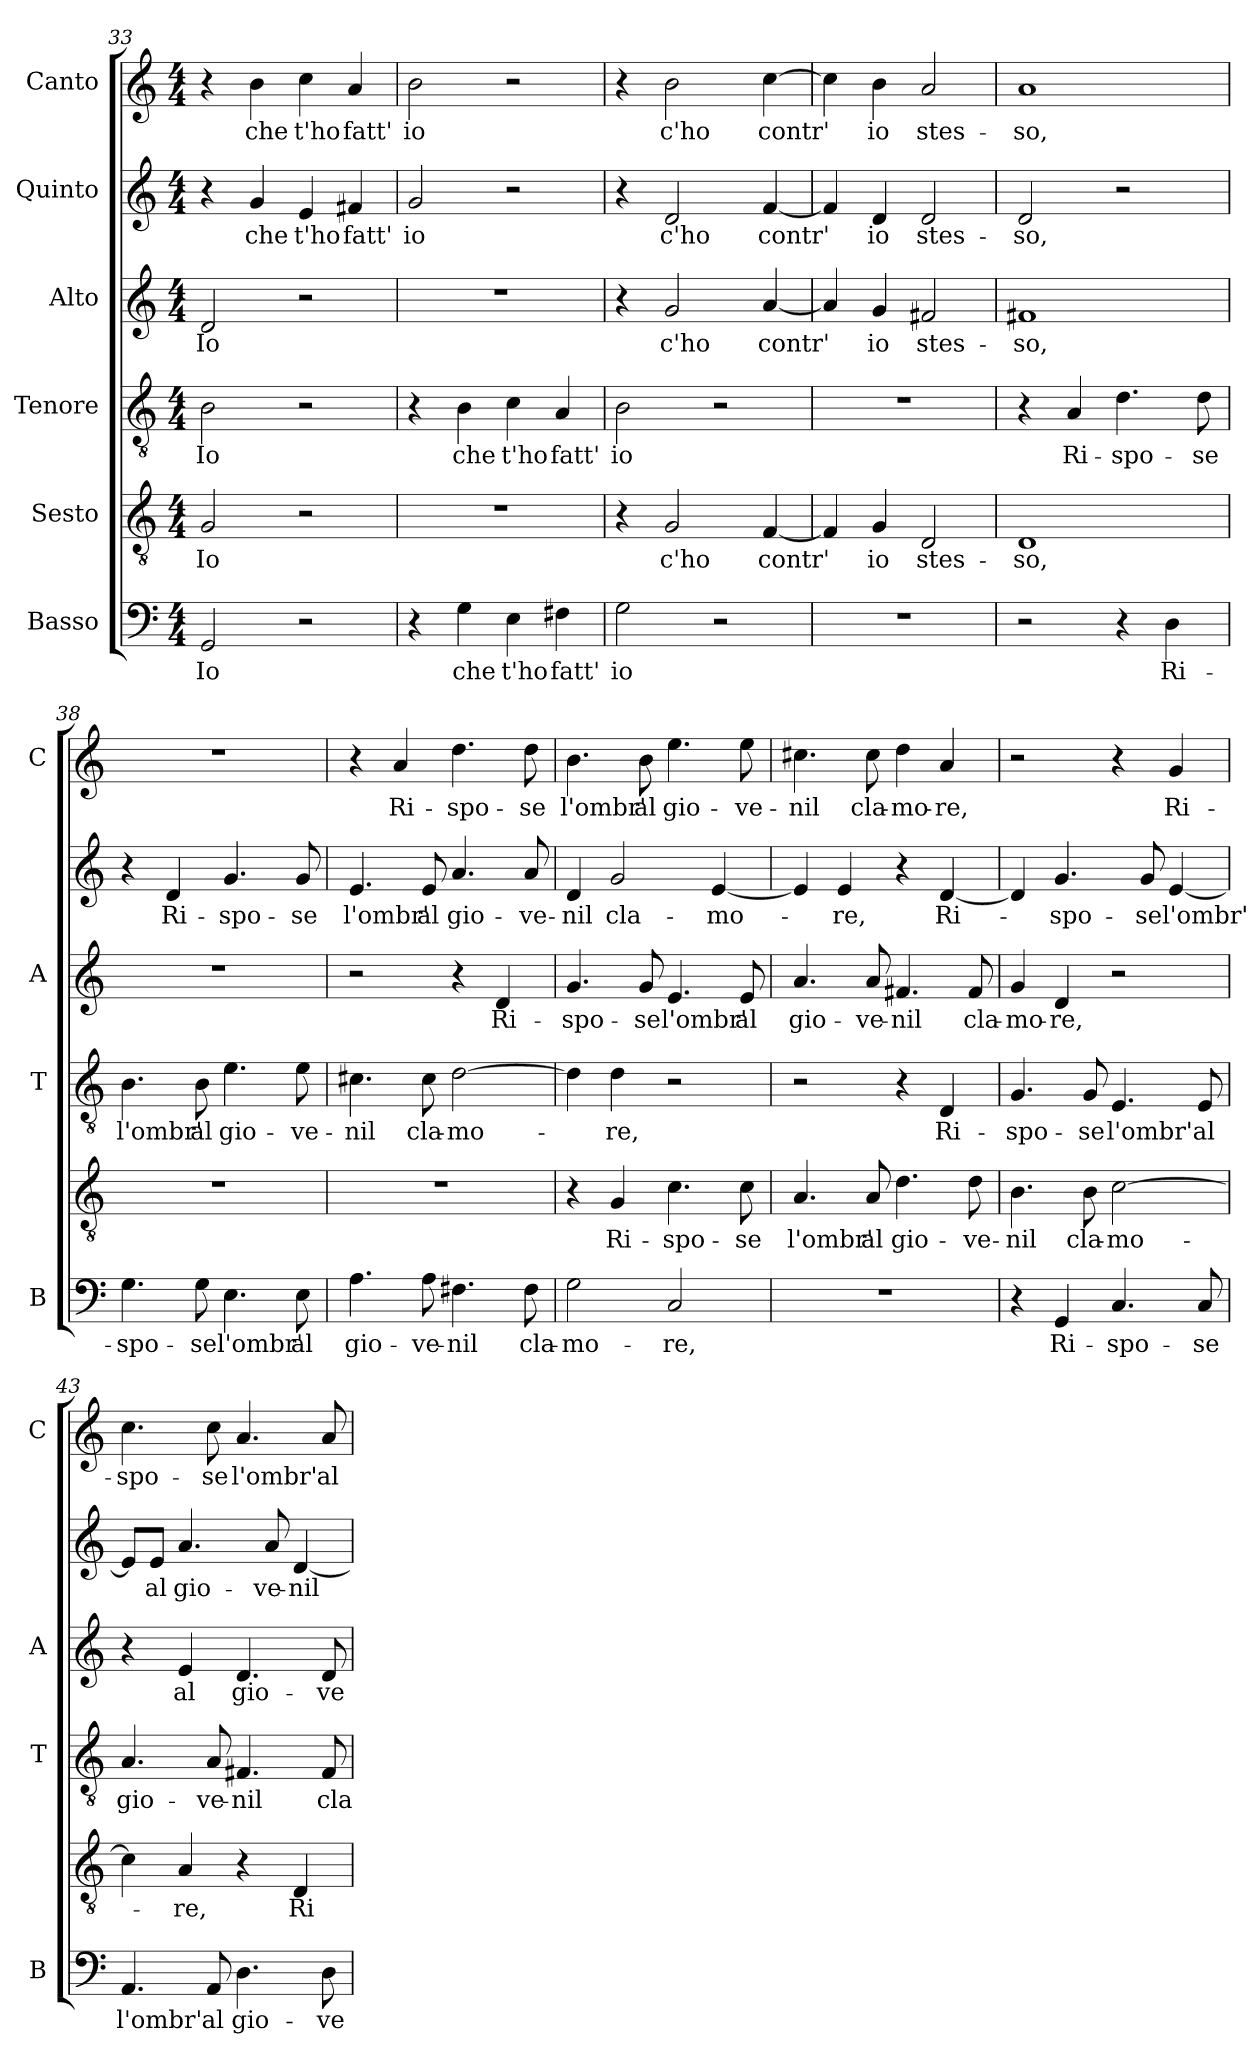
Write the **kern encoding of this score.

**kern	**text	**kern	**text	**kern	**text	**kern	**text	**kern	**text	**kern	**text
*part6	*part6	*part5	*part5	*part4	*part4	*part3	*part3	*part2	*part2	*part1	*part1
*staff6	*staff6	*staff5	*staff5	*staff4	*staff4	*staff3	*staff3	*staff2	*staff2	*staff1	*staff1
*I"Basso	*	*I"Sesto	*	*I"Tenore	*	*I"Alto	*	*I"Quinto	*	*I"Canto	*
*I'B	*	*	*	*I'T	*	*I'A	*	*	*	*I'C	*
*clefF4	*	*clefGv2	*	*clefGv2	*	*clefG2	*	*clefG2	*	*clefG2	*
*k[]	*	*k[]	*	*k[]	*	*k[]	*	*k[]	*	*k[]	*
*C:	*	*C:	*	*C:	*	*C:	*	*C:	*	*C:	*
*M4/4	*	*M4/4	*	*M4/4	*	*M4/4	*	*M4/4	*	*M4/4	*
=33	=33	=33	=33	=33	=33	=33	=33	=33	=33	=33	=33
!	!LO:LY:b	!	!LO:LY:b	!	!LO:LY:b	!	!LO:LY:b	!	!	!	!
2GG/	Io	2G/	Io	2B\	Io	2d/	Io	4r	.	4r	.
!	!	!	!	!	!	!	!	!	!LO:LY:b	!	!LO:LY:b
.	.	.	.	.	.	.	.	4g/	che	4b\	che
!	!	!	!	!	!	!	!	!	!LO:LY:b	!	!LO:LY:b
2r	.	2r	.	2r	.	2r	.	4e/	t'ho	4cc\	t'ho
!	!	!	!	!	!	!	!	!	!LO:LY:b	!	!LO:LY:b
.	.	.	.	.	.	.	.	4f#X/	fatt'	4a/	fatt'
=34	=34	=34	=34	=34	=34	=34	=34	=34	=34	=34	=34
!	!	!	!	!	!	!	!	!	!LO:LY:b	!	!LO:LY:b
4r	.	1r	.	4r	.	1r	.	2g/	io	2b\	io
!	!LO:LY:b	!	!	!	!LO:LY:b	!	!	!	!	!	!
4G\	che	.	.	4B\	che	.	.	.	.	.	.
!	!LO:LY:b	!	!	!	!LO:LY:b	!	!	!	!	!	!
4E\	t'ho	.	.	4c\	t'ho	.	.	2r	.	2r	.
!	!LO:LY:b	!	!	!	!LO:LY:b	!	!	!	!	!	!
4F#X\	fatt'	.	.	4A/	fatt'	.	.	.	.	.	.
=35	=35	=35	=35	=35	=35	=35	=35	=35	=35	=35	=35
!	!LO:LY:b	!	!	!	!LO:LY:b	!	!	!	!	!	!
2G\	io	4r	.	2B\	io	4r	.	4r	.	4r	.
!	!	!	!LO:LY:b	!	!	!	!LO:LY:b	!	!LO:LY:b	!	!LO:LY:b
.	.	2G/	c'ho	.	.	2g/	c'ho	2d/	c'ho	2b\	c'ho
2r	.	.	.	2r	.	.	.	.	.	.	.
!	!	!	!LO:LY:b	!	!	!	!LO:LY:b	!	!LO:LY:b	!	!LO:LY:b
.	.	[4F/	contr'	.	.	[4a/	contr'	[4f/	contr'	[4cc\	contr'
=36	=36	=36	=36	=36	=36	=36	=36	=36	=36	=36	=36
1r	.	4F/]	.	1r	.	4a/]	.	4f/]	.	4cc\]	.
!	!	!	!LO:LY:b	!	!	!	!LO:LY:b	!	!LO:LY:b	!	!LO:LY:b
.	.	4G/	io	.	.	4g/	io	4d/	io	4b\	io
!	!	!	!LO:LY:b	!	!	!	!LO:LY:b	!	!LO:LY:b	!	!LO:LY:b
.	.	2D/	stes-	.	.	2f#X/	stes-	2d/	stes-	2a/	stes-
!!LO:LB:g=z
=37	=37	=37	=37	=37	=37	=37	=37	=37	=37	=37	=37
!	!	!	!LO:LY:b	!	!	!	!LO:LY:b	!	!LO:LY:b	!	!LO:LY:b
2r	.	1D	-so,	4r	.	1f#X	-so,	2d/	-so,	1a	-so,
!	!	!	!	!	!LO:LY:b	!	!	!	!	!	!
.	.	.	.	4A/	Ri-	.	.	.	.	.	.
!	!	!	!	!	!LO:LY:b	!	!	!	!	!	!
4r	.	.	.	4.d\	-spo-	.	.	2r	.	.	.
!	!LO:LY:b	!	!	!	!	!	!	!	!	!	!
4D\	Ri-	.	.	.	.	.	.	.	.	.	.
!	!	!	!	!	!LO:LY:b	!	!	!	!	!	!
.	.	.	.	8d\	-se	.	.	.	.	.	.
=38	=38	=38	=38	=38	=38	=38	=38	=38	=38	=38	=38
!	!LO:LY:b	!	!	!	!LO:LY:b	!	!	!	!	!	!
4.G\	-spo-	1r	.	4.B\	l'ombr'	1r	.	4r	.	1r	.
!	!	!	!	!	!	!	!	!	!LO:LY:b	!	!
.	.	.	.	.	.	.	.	4d/	Ri-	.	.
!	!LO:LY:b	!	!	!	!LO:LY:b	!	!	!	!	!	!
8G\	-se	.	.	8B\	al	.	.	.	.	.	.
!	!LO:LY:b	!	!	!	!LO:LY:b	!	!	!	!LO:LY:b	!	!
4.E\	l'ombr'	.	.	4.e\	gio-	.	.	4.g/	-spo-	.	.
!	!LO:LY:b	!	!	!	!LO:LY:b	!	!	!	!LO:LY:b	!	!
8E\	al	.	.	8e\	-ve-	.	.	8g/	-se	.	.
=39	=39	=39	=39	=39	=39	=39	=39	=39	=39	=39	=39
!	!LO:LY:b	!	!	!	!LO:LY:b	!	!	!	!LO:LY:b	!	!
4.A\	gio-	1r	.	4.c#X\	-nil	2r	.	4.e/	l'ombr'	4r	.
!	!	!	!	!	!	!	!	!	!	!	!LO:LY:b
.	.	.	.	.	.	.	.	.	.	4a/	Ri-
!	!LO:LY:b	!	!	!	!LO:LY:b	!	!	!	!LO:LY:b	!	!
8A\	-ve-	.	.	8c#\	cla-	.	.	8e/	al	.	.
!	!LO:LY:b	!	!	!	!LO:LY:b	!	!	!	!LO:LY:b	!	!LO:LY:b
4.F#X\	-nil	.	.	[2d\	-mo-	4r	.	4.a/	gio-	4.dd\	-spo-
!	!	!	!	!	!	!	!LO:LY:b	!	!	!	!
.	.	.	.	.	.	4d/	Ri-	.	.	.	.
!	!LO:LY:b	!	!	!	!	!	!	!	!LO:LY:b	!	!LO:LY:b
8F#\	cla-	.	.	.	.	.	.	8a/	-ve-	8dd\	-se
=40	=40	=40	=40	=40	=40	=40	=40	=40	=40	=40	=40
!	!LO:LY:b	!	!	!	!	!	!LO:LY:b	!	!LO:LY:b	!	!LO:LY:b
2G\	-mo-	4r	.	4d\]	.	4.g/	-spo-	4d/	-nil	4.b\	l'ombr'
!	!	!	!LO:LY:b	!	!LO:LY:b	!	!	!	!LO:LY:b	!	!
.	.	4G/	Ri-	4d\	-re,	.	.	2g/	cla-	.	.
!	!	!	!	!	!	!	!LO:LY:b	!	!	!	!LO:LY:b
.	.	.	.	.	.	8g/	-se	.	.	8b\	al
!	!LO:LY:b	!	!LO:LY:b	!	!	!	!LO:LY:b	!	!	!	!LO:LY:b
2C/	-re,	4.c\	-spo-	2r	.	4.e/	l'ombr'	.	.	4.ee\	gio-
!	!	!	!	!	!	!	!	!	!LO:LY:b	!	!
.	.	.	.	.	.	.	.	[4e/	-mo-	.	.
!	!	!	!LO:LY:b	!	!	!	!LO:LY:b	!	!	!	!LO:LY:b
.	.	8c\	-se	.	.	8e/	al	.	.	8ee\	-ve-
=41	=41	=41	=41	=41	=41	=41	=41	=41	=41	=41	=41
!	!	!	!LO:LY:b	!	!	!	!LO:LY:b	!	!	!	!LO:LY:b
1r	.	4.A/	l'ombr'	2r	.	4.a/	gio-	4e/]	.	4.cc#X\	-nil
!	!	!	!	!	!	!	!	!	!LO:LY:b	!	!
.	.	.	.	.	.	.	.	4e/	-re,	.	.
!	!	!	!LO:LY:b	!	!	!	!LO:LY:b	!	!	!	!LO:LY:b
.	.	8A/	al	.	.	8a/	-ve-	.	.	8cc#\	cla-
!	!	!	!LO:LY:b	!	!	!	!LO:LY:b	!	!	!	!LO:LY:b
.	.	4.d\	gio-	4r	.	4.f#X/	-nil	4r	.	4dd\	-mo-
!	!	!	!	!	!LO:LY:b	!	!	!	!LO:LY:b	!	!LO:LY:b
.	.	.	.	4D/	Ri-	.	.	[4d/	Ri-	4a/	-re,
!	!	!	!LO:LY:b	!	!	!	!LO:LY:b	!	!	!	!
.	.	8d\	-ve-	.	.	8f#/	cla-	.	.	.	.
=42	=42	=42	=42	=42	=42	=42	=42	=42	=42	=42	=42
!	!	!	!LO:LY:b	!	!LO:LY:b	!	!LO:LY:b	!	!	!	!
4r	.	4.B\	-nil	4.G/	-spo-	4g/	-mo-	4d/]	.	2r	.
!	!LO:LY:b	!	!	!	!	!	!LO:LY:b	!	!LO:LY:b	!	!
4GG/	Ri-	.	.	.	.	4d/	-re,	4.g/	-spo-	.	.
!	!	!	!LO:LY:b	!	!LO:LY:b	!	!	!	!	!	!
.	.	8B\	cla-	8G/	-se	.	.	.	.	.	.
!	!LO:LY:b	!	!LO:LY:b	!	!LO:LY:b	!	!	!	!	!	!
4.C/	-spo-	[2c\	-mo-	4.E/	l'ombr'	2r	.	.	.	4r	.
!	!	!	!	!	!	!	!	!	!LO:LY:b	!	!
.	.	.	.	.	.	.	.	8g/	-se	.	.
!	!	!	!	!	!	!	!	!	!LO:LY:b	!	!LO:LY:b
.	.	.	.	.	.	.	.	[4e/	l'ombr'	4g/	Ri-
!	!LO:LY:b	!	!	!	!LO:LY:b	!	!	!	!	!	!
8C/	-se	.	.	8E/	al	.	.	.	.	.	.
=43	=43	=43	=43	=43	=43	=43	=43	=43	=43	=43	=43
!	!LO:LY:b	!	!	!	!LO:LY:b	!	!	!	!	!	!LO:LY:b
4.AA/	l'ombr'	4c\]	.	4.A/	gio-	4r	.	8e/L]	.	4.cc\	-spo-
!	!	!	!	!	!	!	!	!	!LO:LY:b	!	!
.	.	.	.	.	.	.	.	8e/J	al	.	.
!	!	!	!LO:LY:b	!	!	!	!LO:LY:b	!	!LO:LY:b	!	!
.	.	4A/	-re,	.	.	4e/	al	4.a/	gio-	.	.
!	!LO:LY:b	!	!	!	!LO:LY:b	!	!	!	!	!	!LO:LY:b
8AA/	al	.	.	8A/	-ve-	.	.	.	.	8cc\	-se
!	!LO:LY:b	!	!	!	!LO:LY:b	!	!LO:LY:b	!	!	!	!LO:LY:b
4.D\	gio-	4r	.	4.F#X/	-nil	4.d/	gio-	.	.	4.a/	l'ombr'
!	!	!	!	!	!	!	!	!	!LO:LY:b	!	!
.	.	.	.	.	.	.	.	8a/	-ve-	.	.
!	!	!	!LO:LY:b	!	!	!	!	!	!LO:LY:b	!	!
.	.	4D/	Ri-	.	.	.	.	[4d/	-nil	.	.
!	!LO:LY:b	!	!	!	!LO:LY:b	!	!LO:LY:b	!	!	!	!LO:LY:b
8D\	-ve-	.	.	8F#/	cla-	8d/	-ve-	.	.	8a/	al
=	=	=	=	=	=	=	=	=	=	=	=
*-	*-	*-	*-	*-	*-	*-	*-	*-	*-	*-	*-
